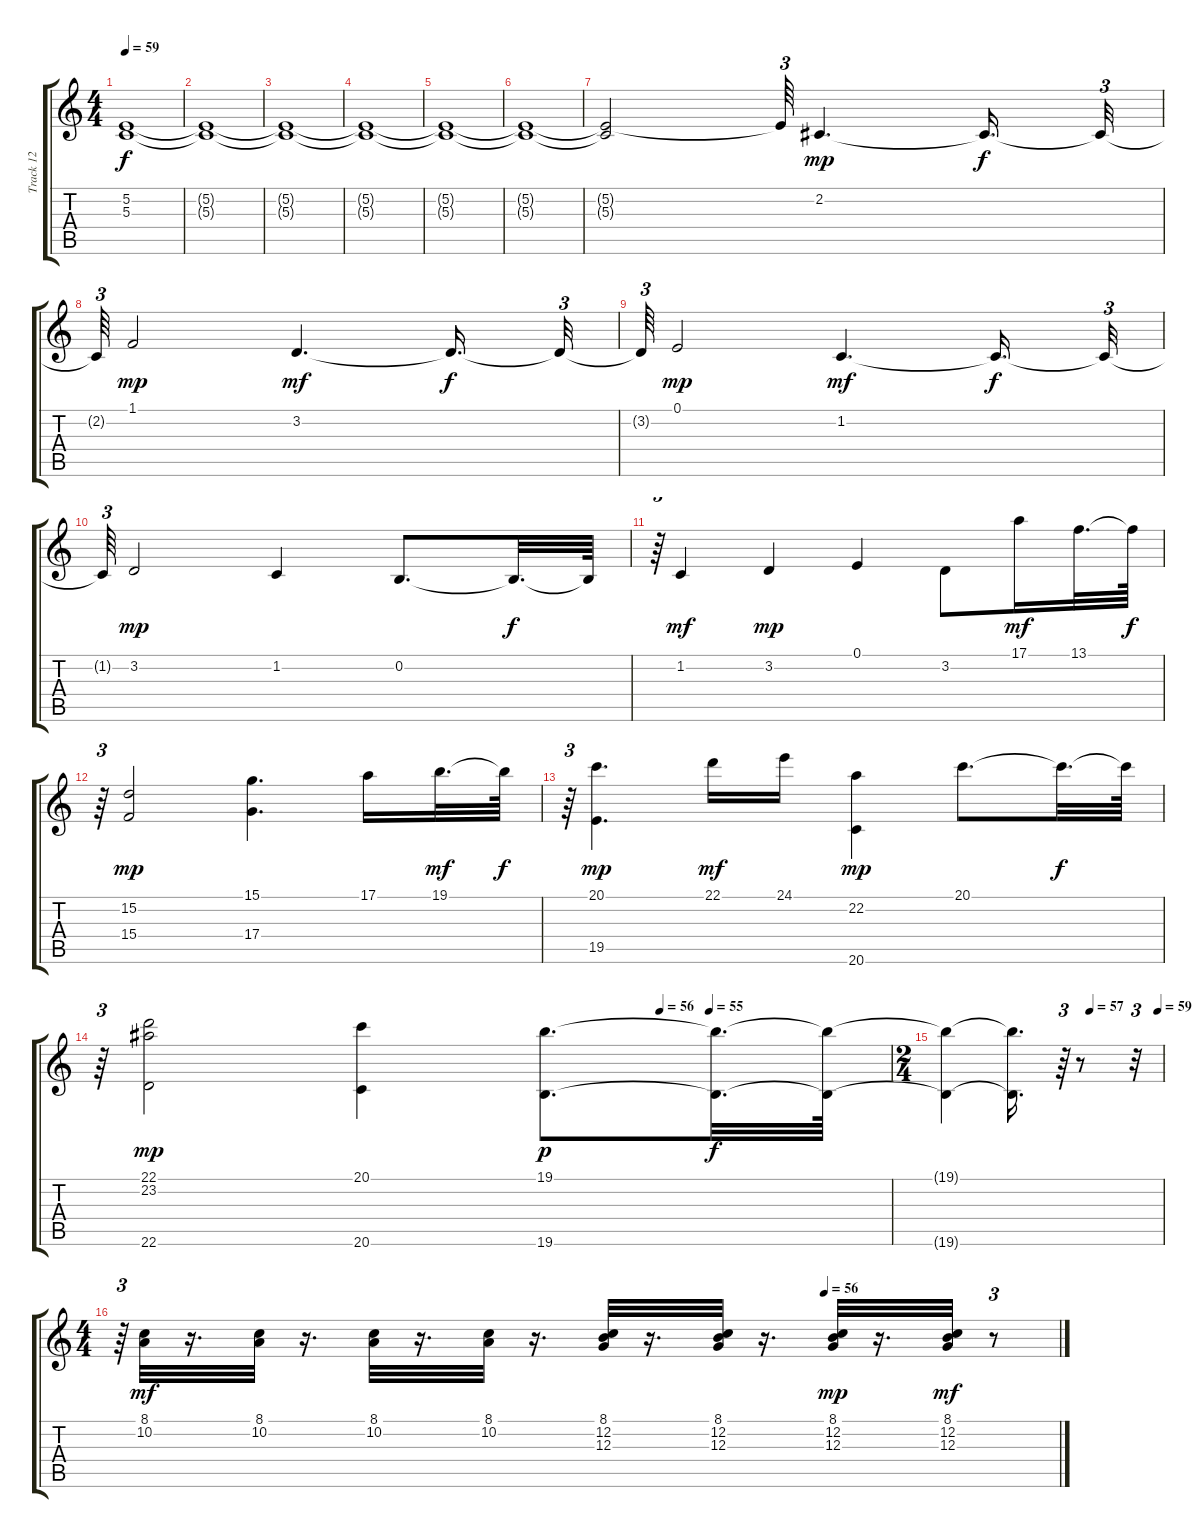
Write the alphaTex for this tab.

\track ("Track 12" "Track 12") {instrument stringensemble1}
\staff {score tabs}
\tuning (E4 B3 G3 D3 A2 E2) {hide}
\ts (4 4)
\tempo 59
\clef g2
\ks c
(5.2{t} 5.3{t}).1{dy f} |
(5.2{t} 5.3{t}).1 |
(5.2{t} 5.3{t}).1 |
(5.2{t} 5.3{t}).1 |
(5.2{t} 5.3{t}).1 |
(5.2{t} 5.3{t}).1 |
(5.2{t} 5.3{t}).2 5.2{t}.64{tu (3 2)} 2.2.4{d dy mp} 2.2{t}.16{d dy f} 2.2{t}.32{tu (3 2)} |
2.2{t}.64{tu (3 2)} 1.1.2{dy mp} 3.2.4{d dy mf} 3.2{t}.16{d dy f} 3.2{t}.32{tu (3 2)} |
3.2{t}.64{tu (3 2)} 0.1.2{dy mp} 1.2.4{d dy mf} 1.2{t}.16{d dy f} 1.2{t}.32{tu (3 2)} |
1.2{t}.64{tu (3 2)} 3.2.2{dy mp} 1.2.4 0.2.8{d} 0.2{t}.32{d dy f} 0.2{t}.64 |
r.64{tu (3 2)} 1.2.4{dy mf} 3.2.4{dy mp} 0.1.4 3.2.8 17.1.16{dy mf} 13.1.32{d} 13.1{t}.64{dy f} |
r.64{tu (3 2)} (15.2 15.4).2{dy mp} (15.1 17.4).4{d} 17.1.16 19.1.32{d dy mf} 19.1{t}.64{dy f} |
r.64{tu (3 2)} (20.1 19.5).4{d dy mp} 22.1.16{dy mf} 24.1.16 (22.2 20.6).4{dy mp} 20.1.8{d} 20.1{t}.32{d dy f} 20.1{t}.64 |
\tempo (56 0.7083333333333334)
\tempo (55 0.7708333333333334)
r.64{tu (3 2)} (22.1 23.2 22.6).2{dy mp} (20.1 20.6).4 (19.1 19.6).8{d dy p} (19.1{t} 19.6{t}).32{d dy f} (19.1{t} 19.6{t}).64 |
\ts (2 4)
\tempo (57 0.6666666666666666)
\tempo (59 0.9791666666666666)
(19.1{t} 19.6{t}).4 (19.1{t} 19.6{t}).16{d} r.64{tu (3 2)} r.8 r.32{tu (3 2)} |
\ts (4 4)
\tempo (56 0.75)
r.64{tu (3 2)} (8.1 10.2).32{dy mf} r.16{d} (8.1 10.2).32 r.16{d} (8.1 10.2).32 r.16{d} (8.1 10.2).32 r.16{d} (8.1 12.2 12.3).32 r.16{d} (8.1 12.2 12.3).32 r.16{d} (8.1 12.2 12.3).32{dy mp} r.16{d} (8.1 12.2 12.3).32{dy mf} r.8{tu (3 2)}
